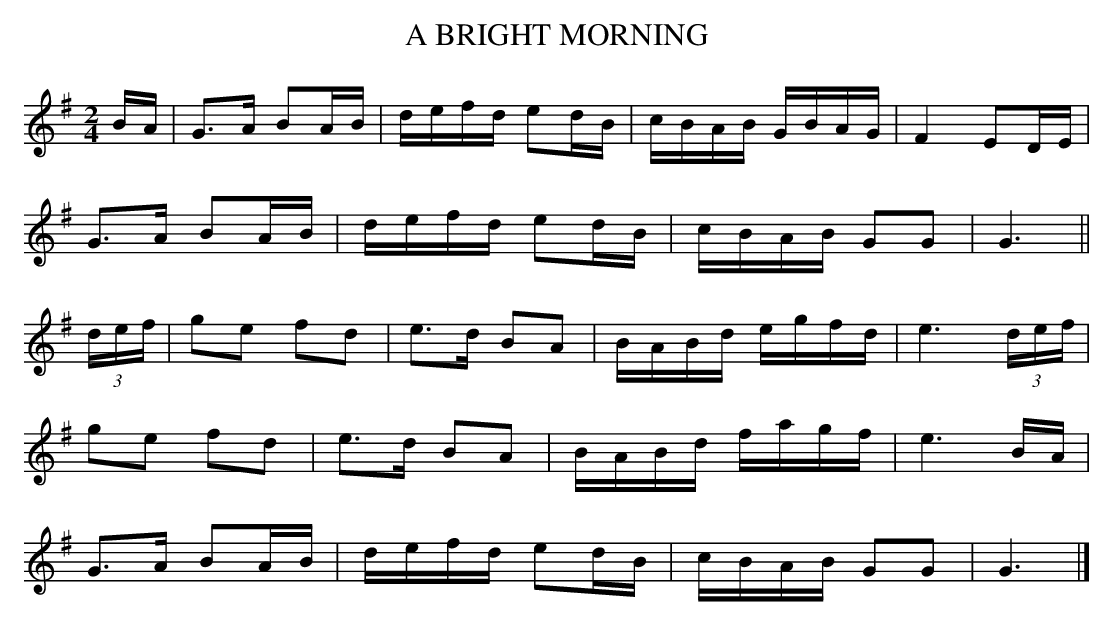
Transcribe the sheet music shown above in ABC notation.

X:1
T:BRIGHT MORNING, A
Y:"moderate"
M:2/4
L:1/16
K:G
BA|G3A B2AB|defd e2dB|cBAB GBAG|F4E2DE|
G3A B2AB|defd e2dB|cBAB G2G2|G6||
(3def|g2e2 f2d2|e3d B2A2|BABd egfd|e6 (3def|
g2e2 f2d2|e3d B2A2|BABd fagf|e6BA|
G3A B2AB|defd e2dB|cBAB G2G2|G6|]
